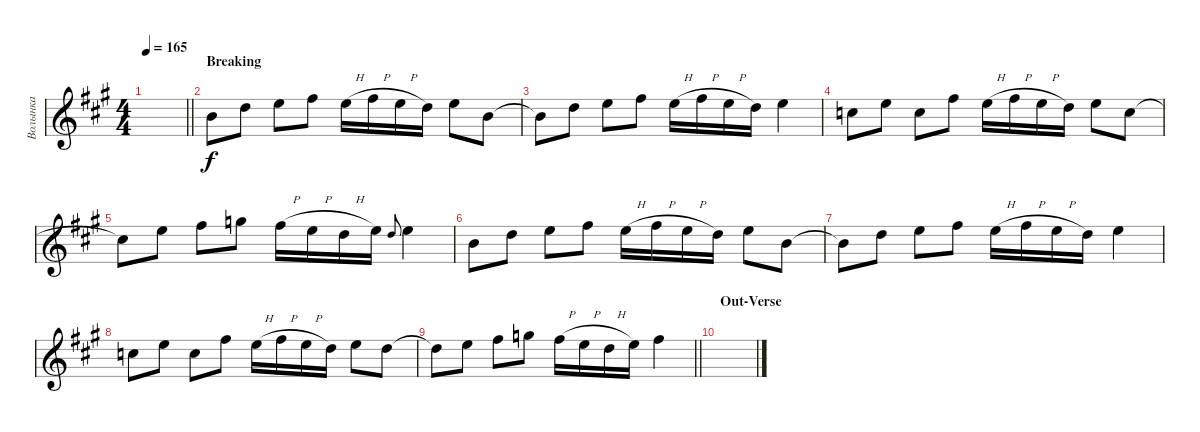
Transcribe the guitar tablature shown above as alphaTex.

\track ("Волынка" "Волынка") {instrument bassoon}
\staff {score}
\tuning (E4 B3 G3 D3 A2 B1) {hide}
\ts (4 4)
\tempo 165
\clef g2
\barLineRight lightlight
\ks f#minor
|
\section ("" "Breaking")
7.1.8{dy f} 10.1.8 12.1.8 14.1.8 12.1{h}.16 14.1{h}.16 12.1{h}.16 10.1.16 12.1.8 7.1.8 |
7.1{t}.8 10.1.8 12.1.8 14.1.8 12.1{h}.16 14.1{h}.16 12.1{h}.16 10.1.16 12.1.4 |
8.1.8 12.1.8 8.1.8 14.1.8 12.1{h}.16 14.1{h}.16 12.1{h}.16 10.1.16 12.1.8 8.1.8 |
8.1{t}.8 12.1.8 14.1.8 15.1.8 14.1{h}.16 12.1{h}.16 10.1{h}.16 12.1.16 10.1.8{gr onbeat} 12.1.4 |
7.1.8 10.1.8 12.1.8 14.1.8 12.1{h}.16 14.1{h}.16 12.1{h}.16 10.1.16 12.1.8 7.1.8 |
7.1{t}.8 10.1.8 12.1.8 14.1.8 12.1{h}.16 14.1{h}.16 12.1{h}.16 10.1.16 12.1.4 |
8.1.8 12.1.8 8.1.8 14.1.8 12.1{h}.16 14.1{h}.16 12.1{h}.16 10.1.16 12.1.8 10.1.8 |
\barLineRight lightlight
10.1{t}.8 12.1.8 14.1.8 15.1.8 14.1{h}.16 12.1{h}.16 10.1{h}.16 12.1.16 14.1.4 |
\section ("" "Out-Verse")
